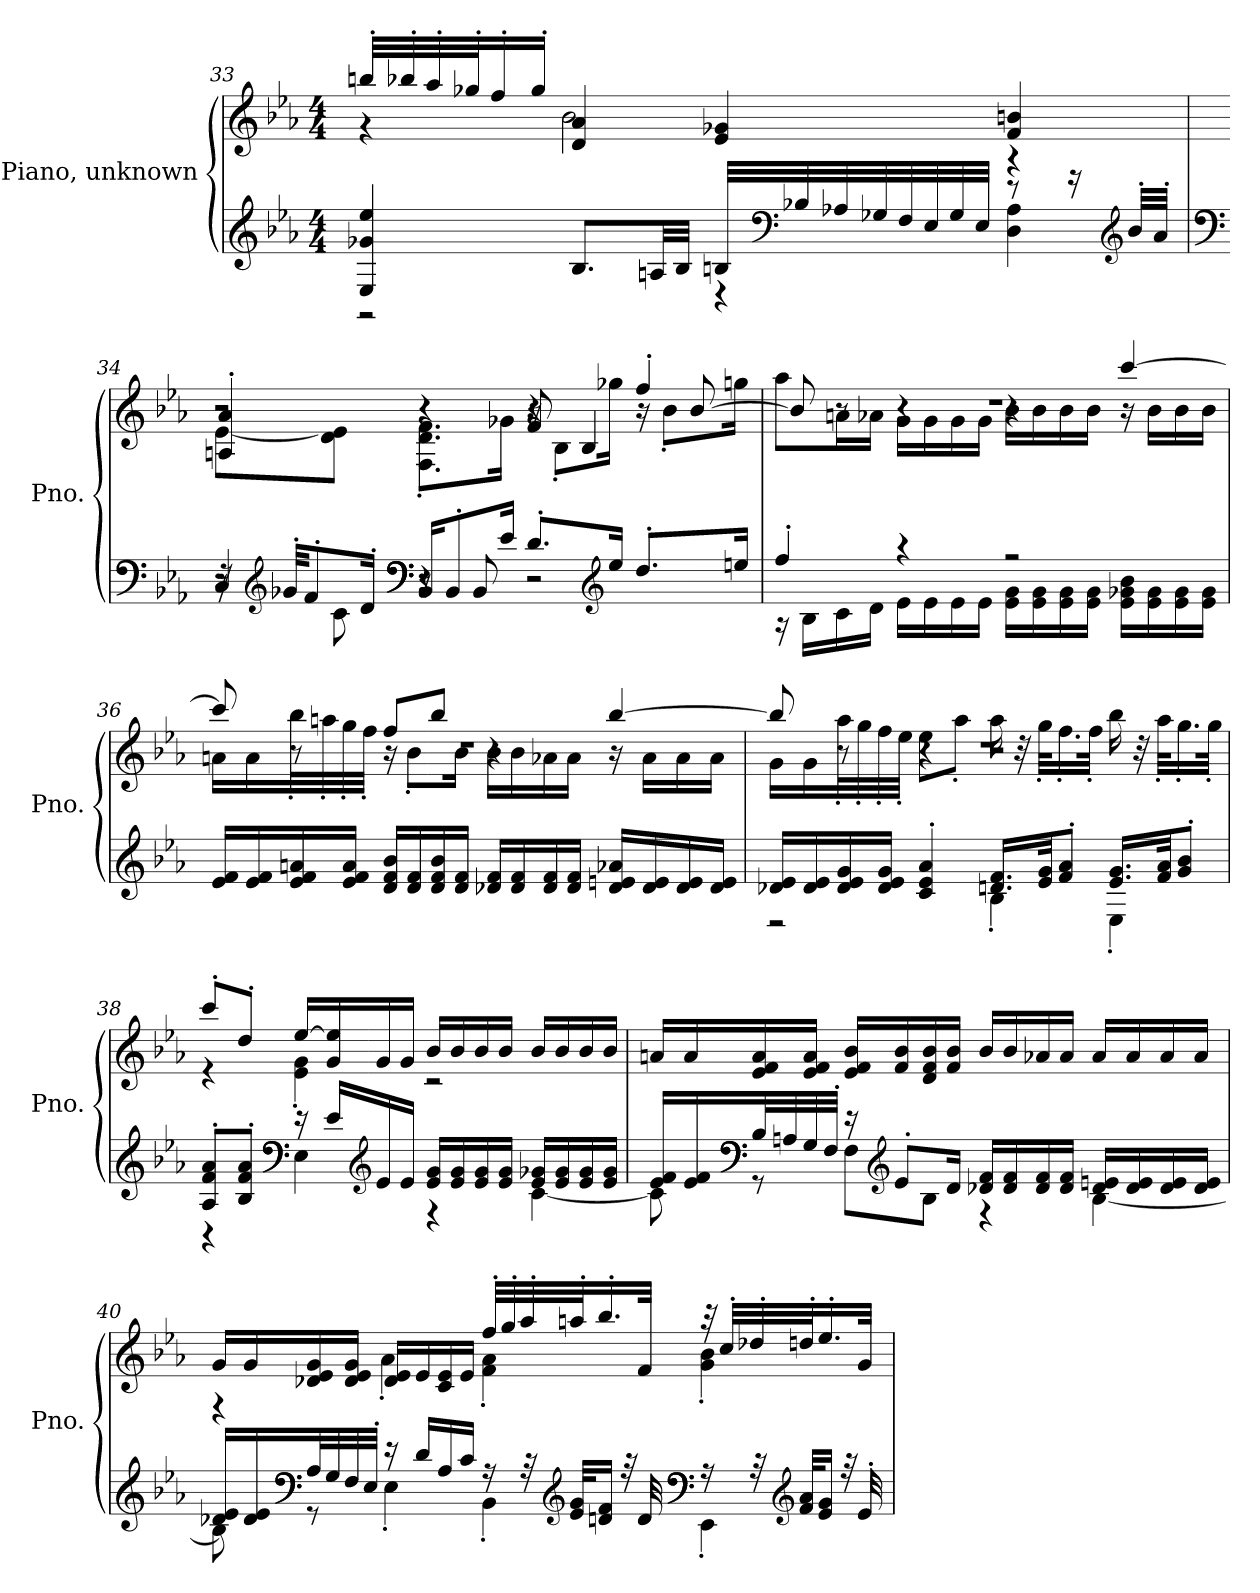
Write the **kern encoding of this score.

**kern	**kern
*part1	*part1
*staff2	*staff1
*I"Piano, unknown	*
*I'Pno.	*
!!LO:LB:g=z
*clefG2	*clefG2
*k[b-e-a-]	*k[b-e-a-]
*M4/4	*M4/4
=33	=33
*^	*^
4E-/ 4g-X/ 4ee-/	2r	32bbn'/LLL	4r
.	.	32bb-X'/	.
.	.	32aa-'/	.
.	.	32gg-X'/J	.
.	.	16ff'/	.
.	.	16gg-'/JJ	.
8.B-/L	.	4d/ 4a-/	2b-\
32An/LL	.	.	.
32B-/JJJ	.	.	.
32Bn/LLL	4r	4e-/ 4g-X/	.
*clefF4	*	*	*
32B-X/	.	.	.
32A-X/	.	.	.
32G-X/	.	.	.
32F/	.	.	.
32E-/	.	.	.
32G-/	.	.	.
32E-/JJJ	.	.	.
8r	4D\ 4A-\	4f/ 4bn/	4r
16r	.	.	.
*clefG2	*	*	*
32b-'/LLL	.	.	.
32a-'/JJJ	.	.	.
*v	*v	*	*
*	*v	*v
!!LO:LB:g=z
=34	=34
*clefF4	*
*^	*^
*	*^	*	*^
32r	8r	4C/	2r	[8e-\L	4An/' 4a-/'
*clefG2	*	*	*	*	*
32g-X'/KKL	.	.	.	.	.
8f'/	.	.	.	.	.
.	8c\	.	.	8d\ 8e-\]J	.
16d'/Jk	.	.	.	.	.
*clefF4	*	*	*	*	*
16BB-/KL	4r	8r	.	8.F\' 8.d\' 8.f\'L	4r
8BB-'/	.	.	.	.	.
.	.	8BB-/	.	.	.
16e-/Jk	.	.	.	16g-X\Jk	.
8.d'/L	2r	2r	4r	16r	8f/
.	.	.	.	8B-'\L	.
.	.	.	.	.	4B-/
*clefG2	*	*	*	*	*
16ee-/Jk	.	.	.	16gg-X\Jk	.
8.dd'/L	.	.	4ff'/	16r	.
.	.	.	.	8b-'\L	.
.	.	.	.	.	[8b-/
16een/Jk	.	.	.	16ggn\Jk	.
*	*v	*v	*	*	*
=35	=35	=35	=35	=35
4ff'/	16r	1r	8aa-\L	8b-/]
.	16B-\LL	.	.	.
.	16c\	.	16an\L	8r
.	16d\JJ	.	16a-X\JJ	.
4r	16e-\LL	.	16g\LL	4r
.	16e-\	.	16g\	.
.	16e-\	.	16g\	.
.	16e-\JJ	.	16g\JJ	.
2r	16e-\ 16g\LL	.	16b-\LL	4r
.	16e-\ 16g\	.	16b-\	.
.	16e-\ 16g\	.	16b-\	.
.	16e-\ 16g\JJ	.	16b-\JJ	.
.	16e-\ 16g-X\ 16b-\LL	.	16r	[4ccc/
.	16e-\ 16g-\	.	16b-\LL	.
.	16e-\ 16g-\	.	16b-\	.
.	16e-\ 16g-\JJ	.	16b-\JJ	.
*v	*v	*	*	*
!!LO:LB:g=z	!!	!!
=36	=36	=36	=36
16e-/ 16f/LL	1r	16an\LL	8ccc/]
16e-/ 16f/	.	16a\	.
16e-/ 16f/ 16an/	.	32bb-'\L	8r
.	.	32aan'\	.
16e-/ 16f/ 16a/JJ	.	32gg'\	.
.	.	32ff'\JJJ	.
16d/ 16f/ 16b-/LL	.	16r	8ff/L
16d/ 16f/	.	8b-'\L	.
16d/ 16f/ 16b-/	.	.	8bb-/J
16d/ 16f/JJ	.	16b-\Jk	.
16d-X/ 16f/LL	.	16b-\LL	4r
16d-/ 16f/	.	16b-\	.
16d-/ 16f/	.	16a-X\	.
16d-/ 16f/JJ	.	16a-\JJ	.
16d-/ 16en/ 16a-X/LL	.	16r	[4bb-/
16d-/ 16e/	.	16a-\LL	.
16d-/ 16e/	.	16a-\	.
16d-/ 16e/JJ	.	16a-\JJ	.
!!LO:LB:g=z	!!	!!
=37	=37	=37	=37
*^	*	*	*
16d-X/ 16e-/LL	2r	1r	16g\LL	8bb-/]
16d-/ 16e-/	.	.	16g\	.
16d-/ 16e-/ 16g/	.	.	32aa-'\L	8r
.	.	.	32gg'\	.
16d-/ 16e-/ 16g/JJ	.	.	32ff'\	.
.	.	.	32ee-'\JJJ	.
4c/' 4e-/' 4a-/'	.	.	8ee-\L	4r
.	.	.	8aa-'\J	.
16.dn/ 16.f/LL	4B-'\	.	16aa-\	2r
.	.	.	32r	.
32e-/ 32g/JK	.	.	32gg'\KLL	.
8f/' 8a-/'J	.	.	16.ff'\	.
.	.	.	32ff'\JJk	.
16.e-/ 16.g/LL	4E-'\	.	16bb-\	.
.	.	.	32r	.
32f/ 32a-/JK	.	.	32aa-'\KLL	.
8g/' 8b-/'J	.	.	16.gg'\	.
.	.	.	32gg'\JJk	.
*	*	*	*v	*v
=38	=38	=38	=38
8A-/' 8f/' 8a-/'L	4r	8ccc'/L	4r
8B-/' 8f/' 8a-/'J	.	8dd'/J	.
*clefF4	*	*	*
16r	4E-\	[16ee-/LL	4e-\' 4g\'
16e-/LL	.	16g/ 16ee-/]	.
*clefG2	*	*	*
16e-/	.	16g/	.
16e-/JJ	.	16g/JJ	.
16e-/ 16g/LL	4r	16b-/LL	2r
16e-/ 16g/	.	16b-/	.
16e-/ 16g/	.	16b-/	.
16e-/ 16g/JJ	.	16b-/JJ	.
16e-/ 16g-X/LL	[4c\	16b-/LL	.
16e-/ 16g-/	.	16b-/	.
16e-/ 16g-/	.	16b-/	.
16e-/ 16g-/JJ	.	16b-/JJ	.
*	*	*v	*v
!!LO:LB:g=z
=39	=39	=39
16e-/ 16f/LL	8c\]	16an/LL
16e-/ 16f/	.	16a/
*clefF4	*	*
32B-/L	8r	16e-/ 16f/ 16a/
32An/	.	.
32G/	.	16e-/ 16f/ 16a/JJ
32F'/JJJ	.	.
16r	8F\L	16e-/ 16f/ 16b-/LL
*clefG2	*	*
8e-'/L	.	16f/ 16b-/
.	8B-\J	16d/ 16f/ 16b-/
16d/Jk	.	16f/ 16b-/JJ
16d-X/ 16f/LL	4r	16b-/LL
16d-/ 16f/	.	16b-/
16d-/ 16f/	.	16a-X/
16d-/ 16f/JJ	.	16a-/JJ
16d-/ 16en/LL	[4B-\	16a-/LL
16d-/ 16e/	.	16a-/
16d-/ 16e/	.	16a-/
16d-/ 16e/JJ	.	16a-/JJ
!!LO:PB:g=z
=40	=40	=40
*	*	*^
16d-X/ 16e-/LL	8B-\]	16g/LL	4r
16d-/ 16e-/	.	16g/	.
*clefF4	*	*	*
32A-/L	8r	16d-X/ 16e-/ 16g/	.
32G/	.	.	.
32F/	.	16d-/ 16e-/ 16g/JJ	.
32E-'/JJJ	.	.	.
16r	4E-'\	16d-/ 16e-/LL	4a-'\
16d-/LL	.	16e-/	.
16A-/	.	16c/ 16e-/	.
16c/JJ	.	16e-/JJ	.
16r	4BB-'\	32ff'/LLL	4f\' 4a-\'
.	.	32gg'/	.
32r	.	32aa-'/	.
*clefG2	*	*	*
32e-/ 32g/KLL	.	32aan'/J	.
16dn/ 16f/JJ	.	16.bb-'/	.
32r	.	.	.
32d/	.	32f/JJk	.
*clefF4	*	*	*
16r	4EE-'\	32r	4g\' 4b-\'
.	.	32cc'/LLL	.
32r	.	32dd-X'/	.
*clefG2	*	*	*
32f/ 32a-/KLL	.	32ddn'/J	.
16e-/ 16g/JJ	.	16.ee-'/	.
32r	.	.	.
32e-'/	.	32g/JJk	.
*v	*v	*	*
*	*v	*v
=	=
*-	*-
